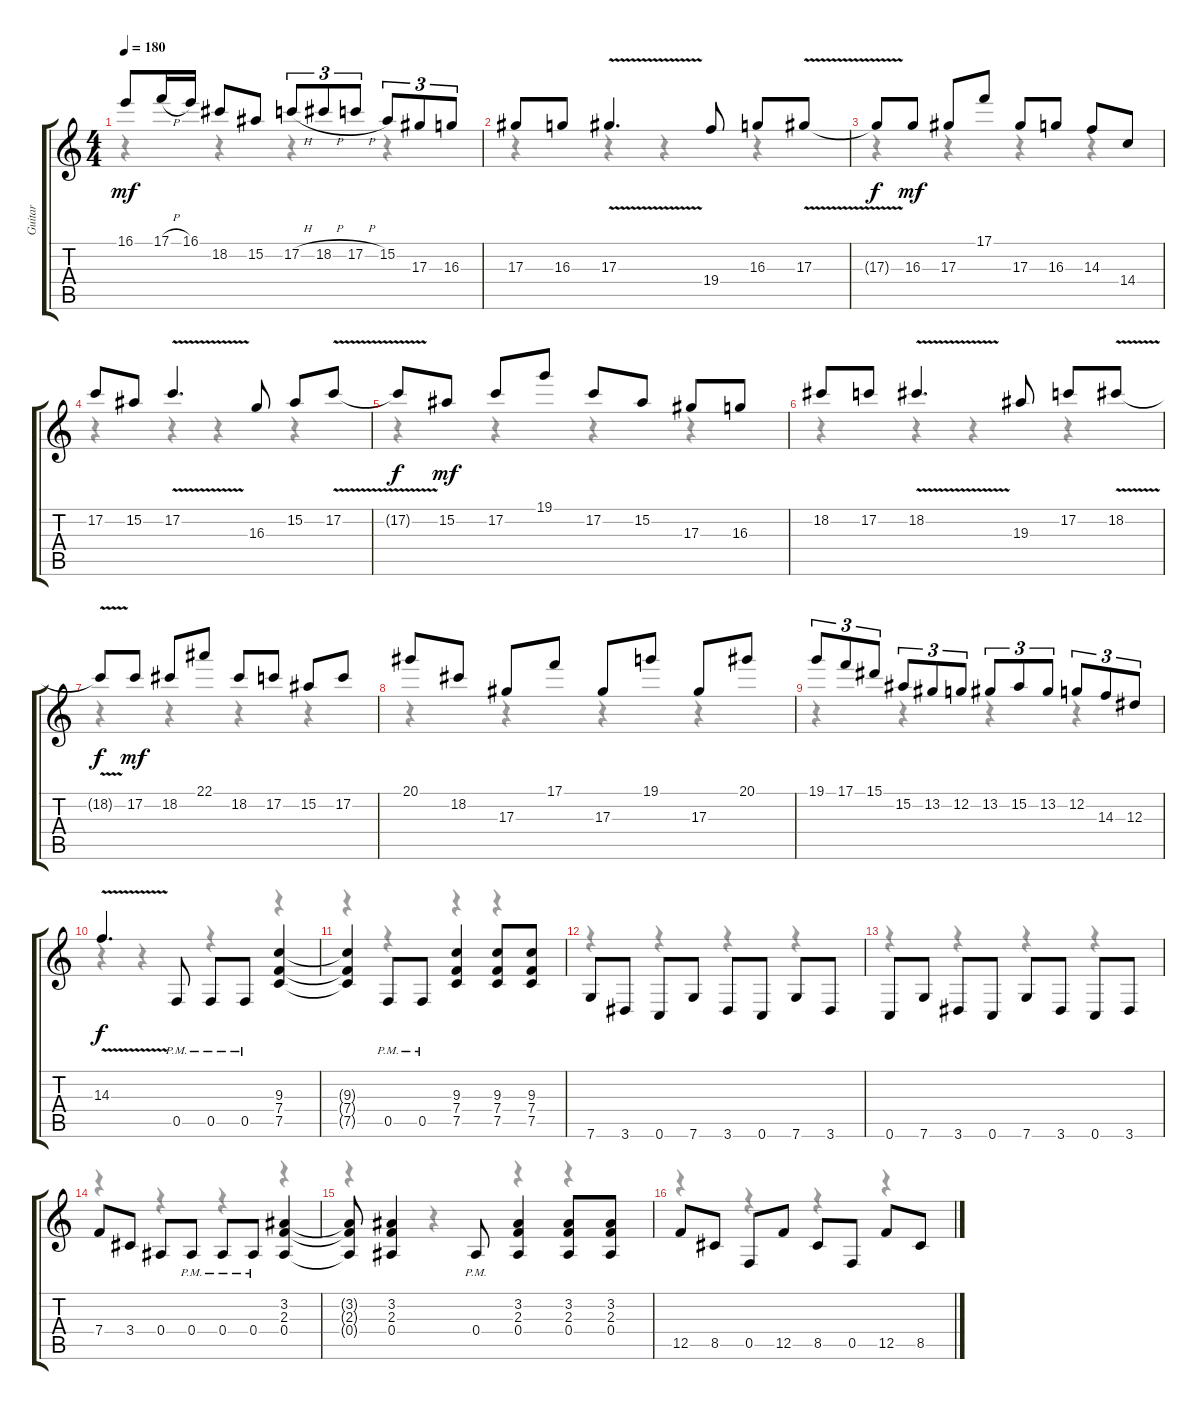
\track ("Guitar" "Guitar") {instrument distortionguitar}
\staff {score tabs}
\tuning (C4 G3 Eb3 Bb2 F2 C2) {hide}
\voice
\ts (4 4)
\tempo 180
\clef g2
\ks c
16.1.8{dy mf} 17.1{h}.16 16.1.16 18.2.8 15.2.8 17.2{h}.8{tu (3 2)} 18.2{h}.8{tu (3 2)} 17.2{h}.8{tu (3 2)} 15.2.8{tu (3 2)} 17.3.8{tu (3 2)} 16.3.8{tu (3 2)} |
17.3.8 16.3.8 17.3{v}.4{d} 19.4.8 16.3.8 17.3{v}.8 |
17.3{v t}.8{dy f} 16.3.8{dy mf} 17.3.8 17.1.8 17.3.8 16.3.8 14.3.8 14.4.8 |
17.2.8 15.2.8 17.2{v}.4{d} 16.3.8 15.2.8 17.2{v}.8 |
17.2{v t}.8{dy f} 15.2.8{dy mf} 17.2.8 19.1.8 17.2.8 15.2.8 17.3.8 16.3.8 |
18.2.8 17.2.8 18.2{v}.4{d} 19.3.8 17.2.8 18.2{v}.8 |
18.2{v t}.8{dy f} 17.2.8{dy mf} 18.2.8 22.1.8 18.2.8 17.2.8 15.2.8 17.2.8 |
20.1.8 18.2.8 17.3.8 17.1.8 17.3.8 19.1.8 17.3.8 20.1.8 |
19.1.8{tu (3 2)} 17.1.8{tu (3 2)} 15.1.8{tu (3 2)} 15.2.8{tu (3 2)} 13.2.8{tu (3 2)} 12.2.8{tu (3 2)} 13.2.8{tu (3 2)} 15.2.8{tu (3 2)} 13.2.8{tu (3 2)} 12.2.8{tu (3 2)} 14.3.8{tu (3 2)} 12.3.8{tu (3 2)} |
14.3{v}.4{d dy f} 0.5{pm}.8 0.5{pm}.8 0.5{pm}.8 (9.3 7.4 7.5).4 |
(9.3{t} 7.4{t} 7.5{t}).4 0.5{pm}.8 0.5{pm}.8 (9.3 7.4 7.5).4 (9.3 7.4 7.5).8 (9.3 7.4 7.5).8 |
7.6.8 3.6.8 0.6.8 7.6.8 3.6.8 0.6.8 7.6.8 3.6.8 |
0.6.8 7.6.8 3.6.8 0.6.8 7.6.8 3.6.8 0.6.8 3.6.8 |
7.4.8 3.4.8 0.4.8 0.4{pm}.8 0.4{pm}.8 0.4{pm}.8 (3.2 2.3 0.4).4 |
(3.2{t} 2.3{t} 0.4{t}).8 (3.2 2.3 0.4).4 0.4{pm}.8 (3.2 2.3 0.4).4 (3.2 2.3 0.4).8 (3.2 2.3 0.4).8 |
12.5.8 8.5.8 0.5.8 12.5.8 8.5.8 0.5.8 12.5.8 8.5.8
\voice
\clef g2
\ottava regular
\simile none
\ks c
r.4{dy f} r.4 r.4 r.4 |
r.4 r.4 r.4 r.4 |
r.4 r.4 r.4 r.4 |
r.4 r.4 r.4 r.4 |
r.4 r.4 r.4 r.4 |
r.4 r.4 r.4 r.4 |
r.4 r.4 r.4 r.4 |
r.4 r.4 r.4 r.4 |
r.4 r.4 r.4 r.4 |
r.4 r.4 r.4 r.4 |
r.4 r.4 r.4 r.4 |
r.4 r.4 r.4 r.4 |
r.4 r.4 r.4 r.4 |
r.4 r.4 r.4 r.4 |
r.4 r.4 r.4 r.4 |
r.4 r.4 r.4 r.4
